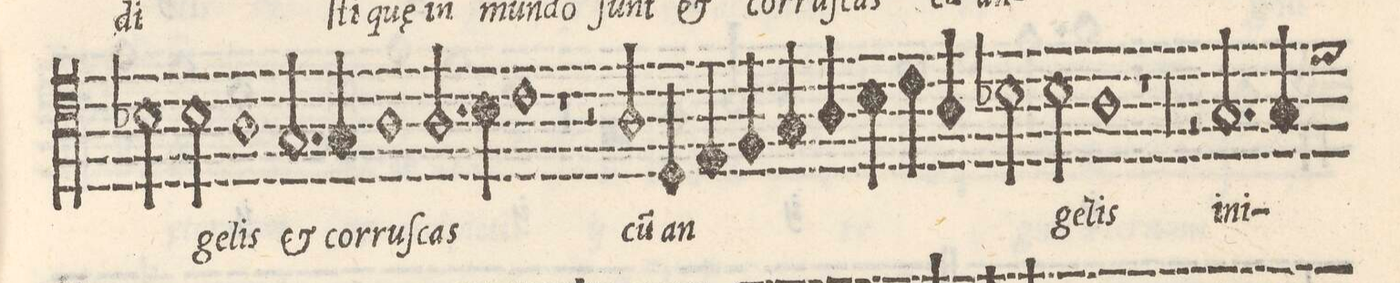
**kern	**text
*I"BASSVS	*
*clefC4	*
*k[]	*
*met(C|)	*
*M2/1	*
2B-X\	.
2B-\	-ge-
=40-	=40-
1A\	-lis
2.G/	et
4G/	cor-
=41-	=41-
1A\	-ruſ-
2.A/	-cas
4Bny\	.
=42-	=42-
1c\	.
1r	.
=43-	=43-
2r	.
2A/	cu(m)
4D/	an-
4E/	.
4F/	.
4G/	.
=44-	=44-
4A/	.
4B\	.
4c\	.
4A/	.
2B-X\	.
2B-\	-ge-
=45-	=45-
1A\	-lis
1r	.
=46-	=46-
00r	.
=47-	=47-
=48-	=48-
2r	.
2.G/	i-
4G/	-ni-
*custos:d	*
*-	*-
